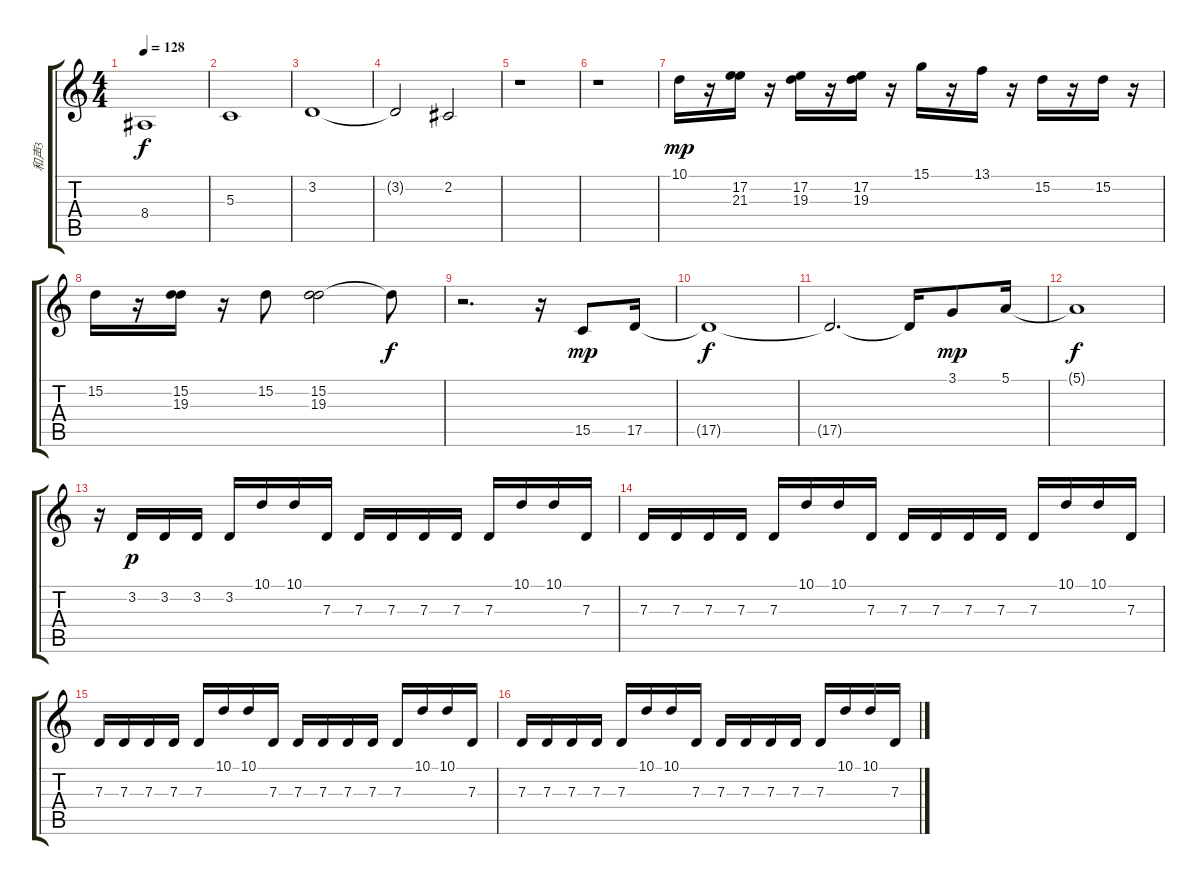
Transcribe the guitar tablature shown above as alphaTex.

\track ("和声3" "和声3") {instrument brasssection}
\staff {score tabs}
\tuning (E4 B3 G3 D3 A2 E2) {hide}
\ts (4 4)
\tempo 128
\clef g2
\ks c
8.4.1{dy f instrument stringensemble1} |
5.3.1 |
3.2.1 |
3.2{t}.2 2.2.2 |
r.1 |
r.1 |
10.1.16{dy mp instrument brasssection} r.16 (17.2 21.3).16 r.16 (17.2 19.3).16 r.16 (17.2 19.3).16 r.16 15.1.16 r.16 13.1.16 r.16 15.2.16 r.16 15.2.16 r.16 |
15.2.16 r.16 (15.2 19.3).16 r.16 15.2.8 (15.2 19.3).2 19.3{t}.8{dy f} |
r.2{d} r.16 15.5.8{dy mp instrument brasssection} 17.5.16 |
17.5{t}.1{dy f} |
17.5{t}.2{d} 17.5{t}.16 3.1.8{dy mp} 5.1.16 |
5.1{t}.1{dy f} |
r.16 3.2.16{dy p instrument xylophone} 3.2.16 3.2.16 3.2.16 10.1.16 10.1.16 7.3.16 7.3.16 7.3.16 7.3.16 7.3.16 7.3.16 10.1.16 10.1.16 7.3.16 |
7.3.16 7.3.16 7.3.16 7.3.16 7.3.16 10.1.16 10.1.16 7.3.16 7.3.16 7.3.16 7.3.16 7.3.16 7.3.16 10.1.16 10.1.16 7.3.16 |
7.3.16 7.3.16 7.3.16 7.3.16 7.3.16 10.1.16 10.1.16 7.3.16 7.3.16 7.3.16 7.3.16 7.3.16 7.3.16 10.1.16 10.1.16 7.3.16 |
7.3.16 7.3.16 7.3.16 7.3.16 7.3.16 10.1.16 10.1.16 7.3.16 7.3.16 7.3.16 7.3.16 7.3.16 7.3.16 10.1.16 10.1.16 7.3.16
